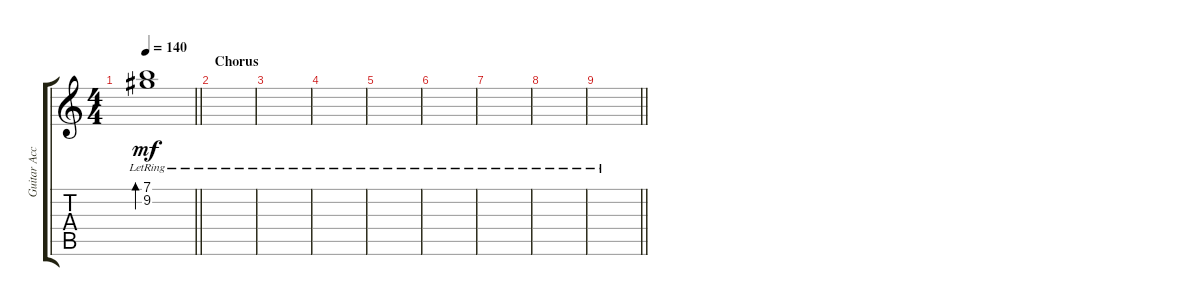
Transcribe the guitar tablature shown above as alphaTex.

\track ("Guitar Accord" "Guitar Acc") {instrument electricguitarclean}
\staff {score tabs}
\tuning (E4 B3 G3 D3 A2 E2) {hide}
\ts (4 4)
\tempo 140
\clef g2
\barLineRight lightlight
\ks c
(7.1{lr} 9.2).1{bd 240 dy mf} |
\section ("" "Chorus")
|
|
|
|
|
|
|
\barLineRight lightlight
